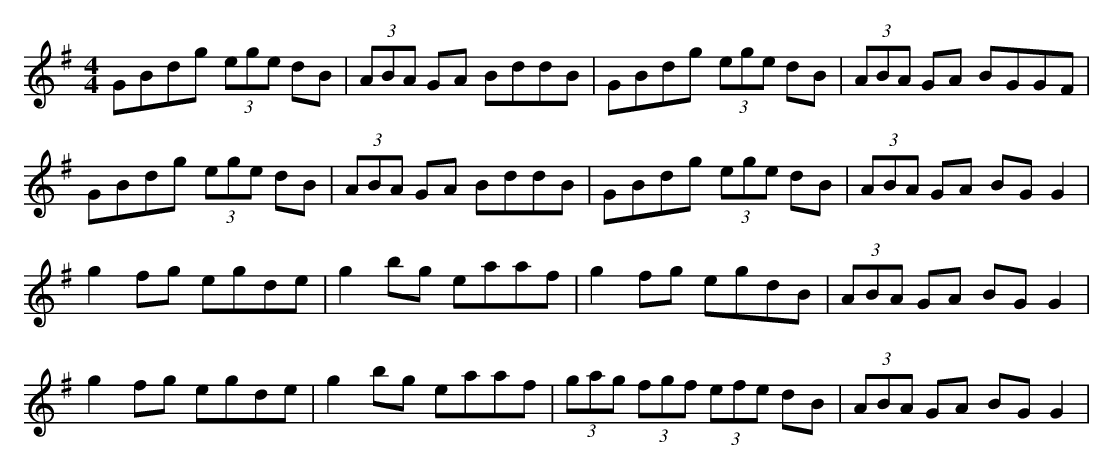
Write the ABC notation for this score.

X:1
M:4/4
K:G
GBdg (3ege dB|(3ABA GA BddB|GBdg (3ege dB|(3ABA GA BGGF|
GBdg (3ege dB|(3ABA GA BddB|GBdg (3ege dB|(3ABA GA BG G2|
g2 fg egde|g2 bg eaaf|g2 fg egdB|(3ABA GA BG G2|
g2 fg egde|g2 bg eaaf|(3gag (3fgf (3efe dB|(3ABA GA BG G2|
